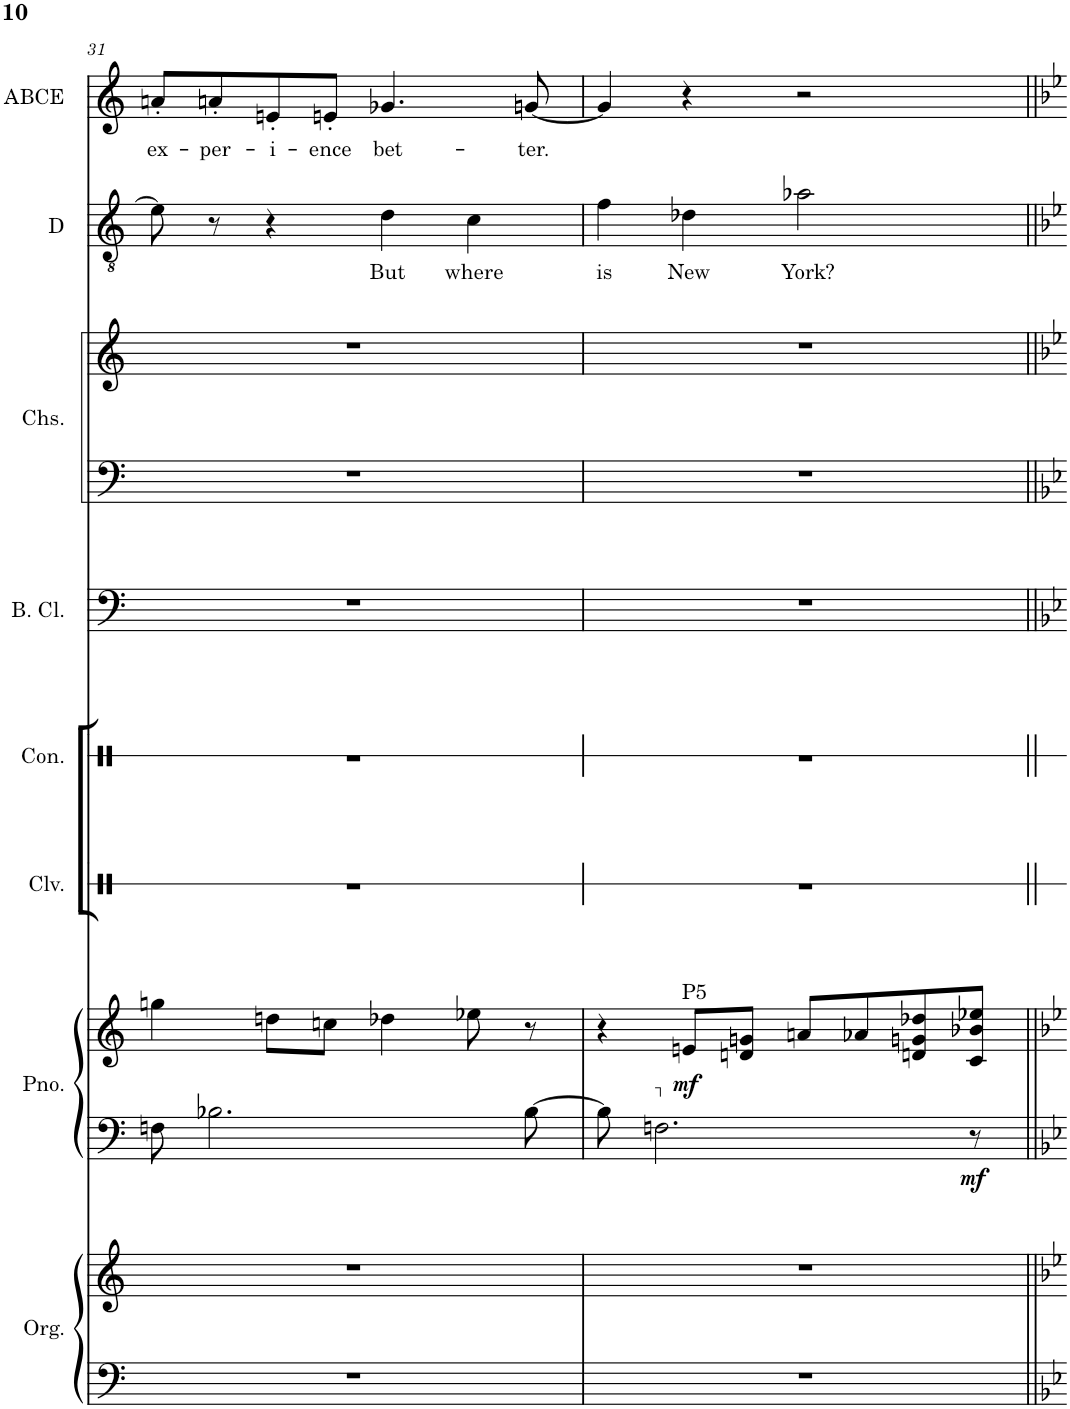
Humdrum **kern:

**kern	**kern	**kern	**kern	**dynam	**kern	**kern	**kern	**kern	**kern	**kern	**text	**kern	**text
*part8	*part8	*part7	*part7	*part7	*part6	*part5	*part4	*part3	*part3	*part2	*part2	*part1	*part1
*staff11	*staff10	*staff9	*staff8	*staff8/9	*staff7	*staff6	*staff5	*staff4	*staff3	*staff2	*staff2	*staff1	*staff1
*I"Organ	*	*I"Piano	*	*	*I"Claves	*I"Congas	*I"Bass Clarinet	*I"Chorus	*	*I"Dan	*	*I"Allie Belle Celle Ellie	*
*I'Org.	*	*I'Pno.	*	*	*I'Clv.	*I'Con.	*I'B. Cl.	*I'Chs.	*	*I'D	*	*I'ABCE	*
!!LO:PB:g=z
*clefF4	*clefG2	*clefF4	*clefG2	*	*clefX	*clefX	*clefF4	*clefF4	*clefG2	*clefGv2	*	*clefG2	*
*	*	*	*	*	*	*	*Trd8c14	*	*	*Trd8c14	*	*Trd1c2	*
*k[]	*k[]	*k[]	*k[]	*	*k[]	*k[]	*k[]	*k[]	*k[]	*k[]	*	*k[]	*
*M4/4	*M4/4	*M4/4	*M4/4	*	*M4/4	*M4/4	*M4/4	*M4/4	*M4/4	*M4/4	*	*M4/4	*
=31	=31	=31	=31	=31	=31	=31	=31	=31	=31	=31	=31	=31	=31
!	!	!	!	!	!	!	!	!	!	!	!	!	!LO:LY:b
1r	1r	8Fn\	4ggn\	.	1r	1r	1r	1r	1r	8e-\]	.	8an'/L	ex-
!	!	!	!	!	!	!	!	!	!	!	!	!	!LO:LY:b
.	.	2.B-X\	.	.	.	.	.	.	.	8r	.	8an'/	-per-
!	!	!	!	!	!	!	!	!	!	!	!	!	!LO:LY:b
.	.	.	8ddn\L	.	.	.	.	.	.	4r	.	8en'/	-i-
!	!	!	!	!	!	!	!	!	!	!	!	!	!LO:LY:b
.	.	.	8ccn\J	.	.	.	.	.	.	.	.	8en'/J	-ence
!	!	!	!	!	!	!	!	!	!	!	!LO:LY:b	!	!LO:LY:b
.	.	.	4dd-X\	.	.	.	.	.	.	4d\	But	4.g-X/	bet-
!	!	!	!	!	!	!	!	!	!	!	!LO:LY:b	!	!
.	.	.	8ee-X\	.	.	.	.	.	.	4c\	where	.	.
!	!	!	!	!	!	!	!	!	!	!	!	!	!LO:LY:b
.	.	[8B-\	8r	.	.	.	.	.	.	.	.	[8gn/	-ter.
=32	=32	=32	=32	=32	=32	=32	=32	=32	=32	=32	=32	=32	=32
!	!	!	!	!	!	!	!	!	!	!	!LO:LY:b	!	!
1r	1r	8B-\]	4r	.	1r	1r	1r	1r	1r	4f\	is	4g/]	.
!	!	!LO:TX:a:t=𝆨	!	!	!	!	!	!	!	!	!	!	!
.	.	2.Fn\	.	.	.	.	.	.	.	.	.	.	.
!	!	!	!LO:TX:a:t=P5	!	!	!	!	!	!	!	!	!	!
!	!	!	!	!LO:DY:b	!	!	!	!	!	!	!LO:LY:b	!	!
.	.	.	8en/L	mf	.	.	.	.	.	4d-X\	New	4r	.
.	.	.	8dn/ 8gn/J	.	.	.	.	.	.	.	.	.	.
!	!	!	!	!	!	!	!	!	!	!	!LO:LY:b	!	!
.	.	.	8an/L	.	.	.	.	.	.	2a-X\	York?	2r	.
.	.	.	8a-X/	.	.	.	.	.	.	.	.	.	.
.	.	.	8dn/ 8gn/ 8dd-X/	.	.	.	.	.	.	.	.	.	.
!	!	!	!	!LO:DY:b=2	!	!	!	!	!	!	!	!	!
.	.	8r	8c/ 8b-X/ 8ee-X/J	mf	.	.	.	.	.	.	.	.	.
=||	=||	=||	=||	=||	=||	=||	=||	=||	=||	=||	=||	=||	=||
*-	*-	*-	*-	*-	*-	*-	*-	*-	*-	*-	*-	*-	*-
